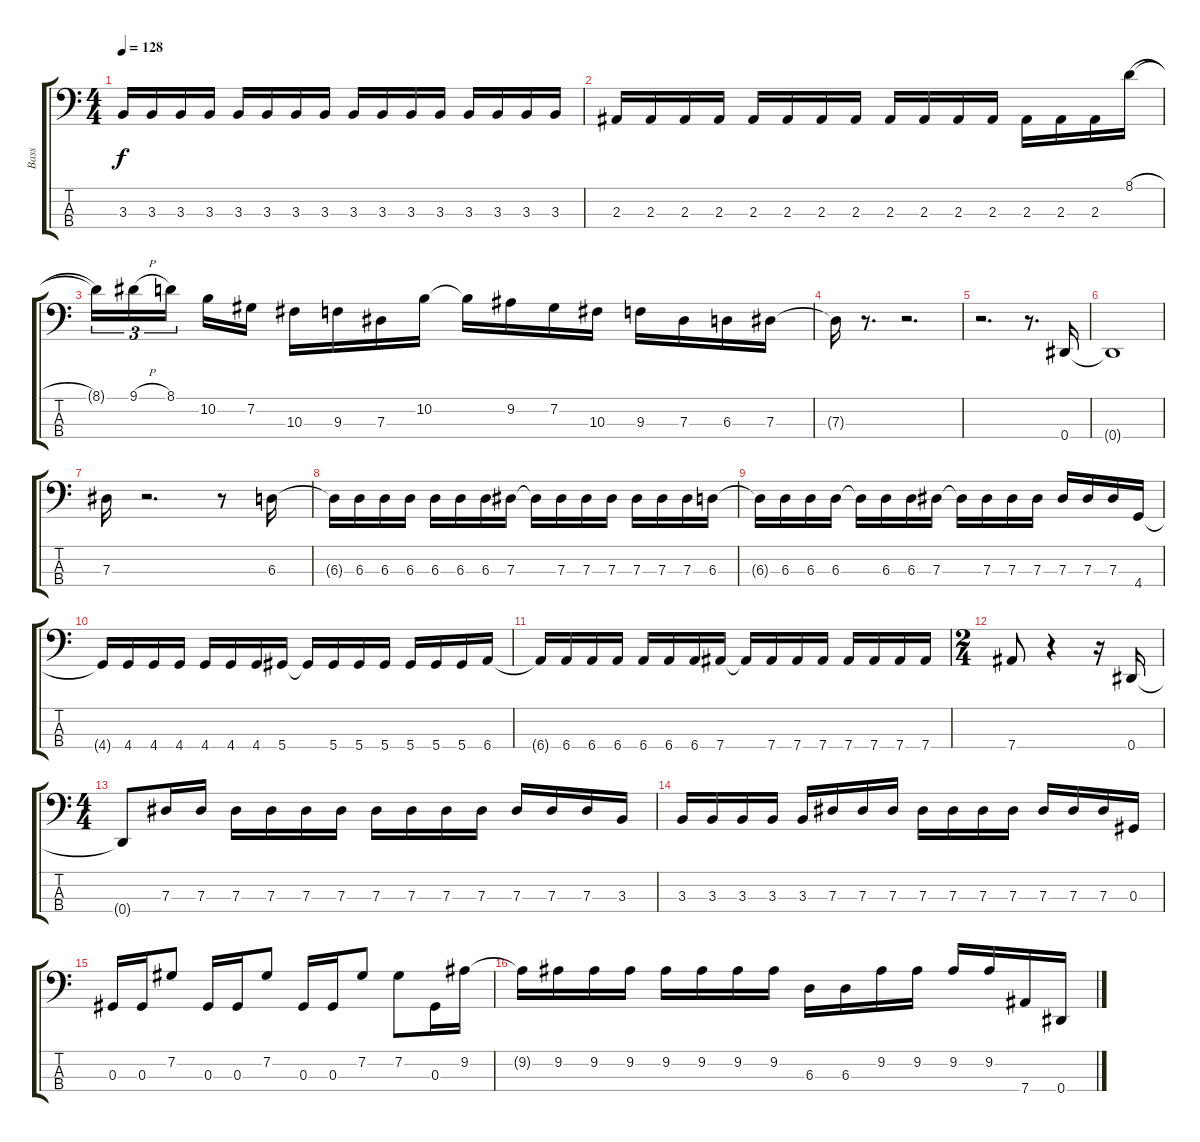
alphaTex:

\track ("Bass" "Bass") {instrument electricbasspick}
\staff {score tabs}
\tuning (Gb2 Db2 Ab1 Eb1) {hide}
\ts (4 4)
\tempo 128
\clef f4
\ks c
3.3.16{dy f} 3.3.16 3.3.16 3.3.16 3.3.16 3.3.16 3.3.16 3.3.16 3.3.16 3.3.16 3.3.16 3.3.16 3.3.16 3.3.16 3.3.16 3.3.16 |
2.3.16 2.3.16 2.3.16 2.3.16 2.3.16 2.3.16 2.3.16 2.3.16 2.3.16 2.3.16 2.3.16 2.3.16 2.3.16 2.3.16 2.3.16 8.1{h}.16 |
8.1{t}.16{tu (3 2)} 9.1{h}.16{tu (3 2)} 8.1.16{tu (3 2)} 10.2.16 7.2.16 10.3.16 9.3.16 7.3.16 10.2.16 10.2{t}.16 9.2.16 7.2.16 10.3.16 9.3.16 7.3.16 6.3.16 7.3.16 |
7.3{t}.16 r.8{d} r.2{d} |
r.2{d} r.8{d} 0.4.16 |
0.4{t}.1 |
7.3.16 r.2{d} r.8 6.3.16 |
6.3{t}.16 6.3.16 6.3.16 6.3.16 6.3.16 6.3.16 6.3.16 7.3.16 7.3{t}.16 7.3.16 7.3.16 7.3.16 7.3.16 7.3.16 7.3.16 6.3.16 |
6.3{t}.16 6.3.16 6.3.16 6.3.16 6.3{t}.16 6.3.16 6.3.16 7.3.16 7.3{t}.16 7.3.16 7.3.16 7.3.16 7.3.16 7.3.16 7.3.16 4.4.16 |
4.4{t}.16 4.4.16 4.4.16 4.4.16 4.4.16 4.4.16 4.4.16 5.4.16 5.4{t}.16 5.4.16 5.4.16 5.4.16 5.4.16 5.4.16 5.4.16 6.4.16 |
6.4{t}.16 6.4.16 6.4.16 6.4.16 6.4.16 6.4.16 6.4.16 7.4.16 7.4{t}.16 7.4.16 7.4.16 7.4.16 7.4.16 7.4.16 7.4.16 7.4.16 |
\ts (2 4)
7.4.8 r.4 r.16 0.4.16 |
\ts (4 4)
0.4{t}.8 7.3.16 7.3.16 7.3.16 7.3.16 7.3.16 7.3.16 7.3.16 7.3.16 7.3.16 7.3.16 7.3.16 7.3.16 7.3.16 3.3.16 |
3.3.16 3.3.16 3.3.16 3.3.16 3.3.16 7.3.16 7.3.16 7.3.16 7.3.16 7.3.16 7.3.16 7.3.16 7.3.16 7.3.16 7.3.16 0.3.16 |
0.3.16 0.3.16 7.2.8 0.3.16 0.3.16 7.2.8 0.3.16 0.3.16 7.2.8 7.2.8 0.3.16 9.2.16 |
9.2{t}.16 9.2.16 9.2.16 9.2.16 9.2.16 9.2.16 9.2.16 9.2.16 6.3.16 6.3.16 9.2.16 9.2.16 9.2.16 9.2.16 7.4.16 0.4.16
